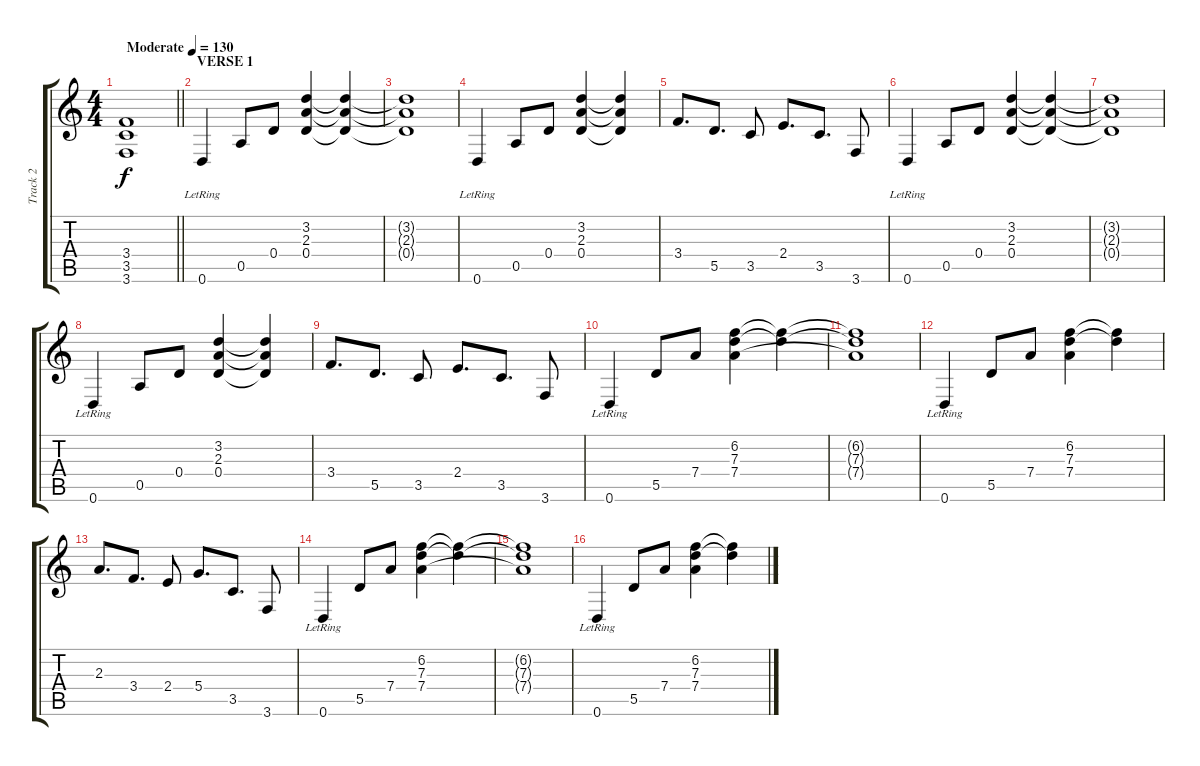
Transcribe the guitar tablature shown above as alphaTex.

\track ("Track 2" "Track 2") {instrument acousticguitarsteel}
\staff {score tabs}
\tuning (E4 B3 G3 D3 A2 D2) {hide}
\ts (4 4)
\section ("" "")
\tempo (130 "Moderate")
\clef g2
\barLineRight lightlight
\ks c
(3.4 3.5 3.6).1{dy f instrument acousticguitarsteel} |
\section ("" "VERSE 1")
0.6{lr}.4 0.5.8 0.4.8 (3.2 2.3 0.4).4 (3.2{t} 2.3{t} 0.4{t}).4 |
(3.2{t} 2.3{t} 0.4{t}).1 |
0.6{lr}.4 0.5.8 0.4.8 (3.2 2.3 0.4).4 (3.2{t} 2.3{t} 0.4{t}).4 |
3.4.8{d} 5.5.8{d} 3.5.8 2.4.8{d} 3.5.8{d} 3.6.8 |
0.6{lr}.4 0.5.8 0.4.8 (3.2 2.3 0.4).4 (3.2{t} 2.3{t} 0.4{t}).4 |
(3.2{t} 2.3{t} 0.4{t}).1 |
0.6{lr}.4 0.5.8 0.4.8 (3.2 2.3 0.4).4 (3.2{t} 2.3{t} 0.4{t}).4 |
3.4.8{d} 5.5.8{d} 3.5.8 2.4.8{d} 3.5.8{d} 3.6.8 |
0.6{lr}.4 5.5.8 7.4.8 (6.2 7.3 7.4).4 (6.2{t} 7.3{t}).4 |
(6.2{t} 7.3{t} 7.4{t}).1 |
0.6{lr}.4 5.5.8 7.4.8 (6.2 7.3 7.4).4 (6.2{t} 7.3{t}).4 |
2.3.8{d} 3.4.8{d} 2.4.8 5.4.8{d} 3.5.8{d} 3.6.8 |
0.6{lr}.4 5.5.8 7.4.8 (6.2 7.3 7.4).4 (6.2{t} 7.3{t}).4 |
(6.2{t} 7.3{t} 7.4{t}).1 |
0.6{lr}.4 5.5.8 7.4.8 (6.2 7.3 7.4).4 (6.2{t} 7.3{t}).4
